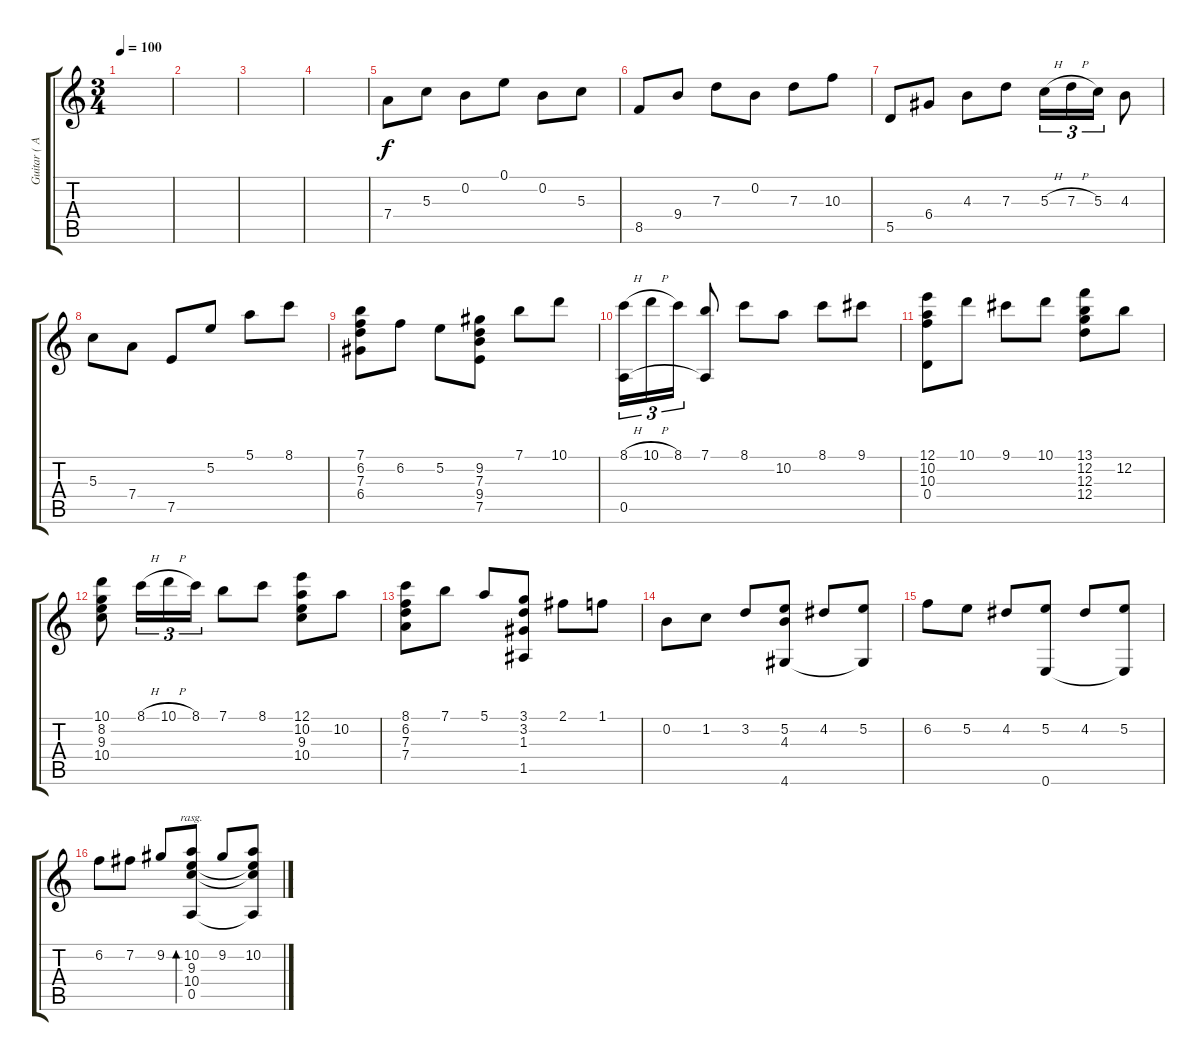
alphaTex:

\track ("Guitar ( Accoustic Nylon)" "Guitar ( A") {instrument acousticguitarnylon}
\staff {score tabs}
\tuning (E4 B3 G3 D3 A2 E2) {hide}
\ts (3 4)
\tempo 100
\clef g2
\ks c
|
|
|
|
\section ("" "")
7.4.8 5.3.8 0.2.8 0.1.8 0.2.8 5.3.8 |
8.5.8 9.4.8 7.3.8 0.2.8 7.3.8 10.3.8 |
5.5.8 6.4.8 4.3.8 7.3.8 5.3{h}.16{tu (3 2)} 7.3{h}.16{tu (3 2)} 5.3.16{tu (3 2)} 4.3.8 |
5.3.8 7.4.8 7.5.8 5.2.8 5.1.8 8.1.8 |
(7.1 6.2 7.3 6.4).8 6.2.8 5.2.8 (9.2 7.3 9.4 7.5).8 7.1.8 10.1.8 |
(8.1{h} 0.5).16{tu (3 2)} 10.1{h}.16{tu (3 2)} 8.1.16{tu (3 2)} (7.1 0.5{t}).8 8.1.8 10.2.8 8.1.8 9.1.8 |
(12.1 10.2 10.3 0.4).8 10.1.8 9.1.8 10.1.8 (13.1 12.2 12.3 12.4).8 12.2.8 |
(10.1 8.2 9.3 10.4).8 8.1{h}.16{tu (3 2)} 10.1{h}.16{tu (3 2)} 8.1.16{tu (3 2)} 7.1.8 8.1.8 (12.1 10.2 9.3 10.4).8 10.2.8 |
(8.1 6.2 7.3 7.4).8 7.1.8 5.1.8 (3.1 3.2 1.3 1.5).8 2.1.8 1.1.8 |
0.2.8 1.2.8 3.2.8 (5.2 4.3 4.6).8 4.2.8 (5.2 4.6{t}).8 |
6.2.8 5.2.8 4.2.8 (5.2 0.6).8 4.2.8 (5.2 0.6{t}).8 |
6.2.8 7.2.8 9.2.8 (10.2 9.3 10.4 0.5).8{bd 240 rasg ii} 9.2.8 (10.2 9.3{t} 10.4{t} 0.5{t}).8
